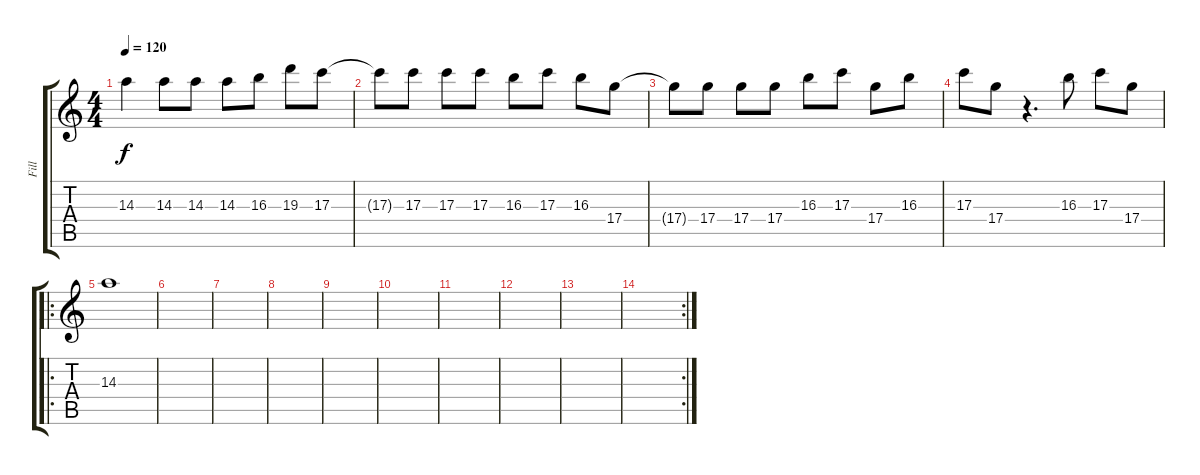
\track ("Fill" "Fill") {instrument distortionguitar}
\staff {score tabs}
\tuning (E4 B3 G3 D3 A2 E2) {hide}
\ts (4 4)
\tempo 120
\clef g2
\ks c
14.3.4{dy f} 14.3.8 14.3.8 14.3.8 16.3.8 19.3.8 17.3.8 |
17.3{t}.8 17.3.8 17.3.8 17.3.8 16.3.8 17.3.8 16.3.8 17.4.8 |
17.4{t}.8 17.4.8 17.4.8 17.4.8 16.3.8 17.3.8 17.4.8 16.3.8 |
17.3.8 17.4.8 r.4{d} 16.3.8 17.3.8 17.4.8 |
\ro
14.3.1{volume 0} |
|
|
|
|
|
|
|
|
\rc 2
